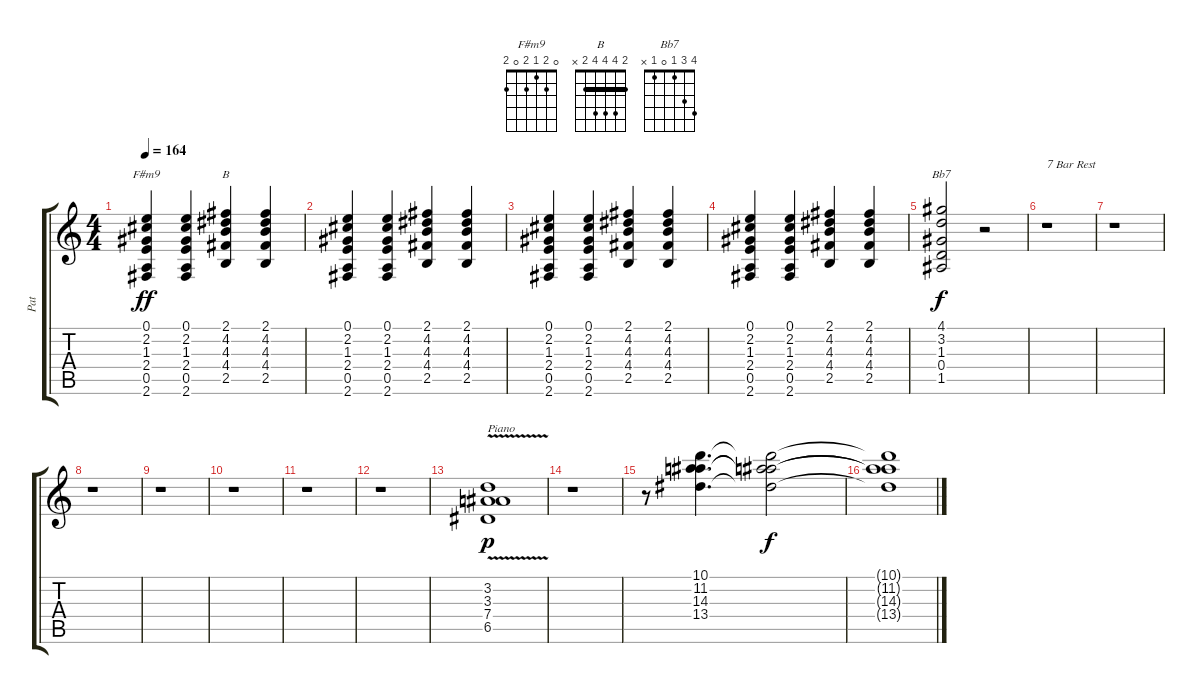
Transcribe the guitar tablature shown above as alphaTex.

\track ("Pat" "Pat") {instrument acousticguitarsteel}
\staff {score tabs}
\tuning (E4 B3 G3 D3 A2 E2) {hide}
\chord ("F#m9" 0 2 1 2 0 2)
\chord ("B" 2 4 4 4 2 x) {barre 2}
\chord ("Bb7" 4 3 1 0 1 x)
\ts (4 4)
\tempo 164
\clef g2
\ks c
(0.1 2.2 1.3 2.4 0.5 2.6).4{ch "F#m9" dy ff} (0.1 2.2 1.3 2.4 0.5 2.6).4 (2.1 4.2 4.3 4.4 2.5).4{ch "B"} (2.1 4.2 4.3 4.4 2.5).4 |
(0.1 2.2 1.3 2.4 0.5 2.6).4 (0.1 2.2 1.3 2.4 0.5 2.6).4 (2.1 4.2 4.3 4.4 2.5).4 (2.1 4.2 4.3 4.4 2.5).4 |
(0.1 2.2 1.3 2.4 0.5 2.6).4 (0.1 2.2 1.3 2.4 0.5 2.6).4 (2.1 4.2 4.3 4.4 2.5).4 (2.1 4.2 4.3 4.4 2.5).4 |
(0.1 2.2 1.3 2.4 0.5 2.6).4 (0.1 2.2 1.3 2.4 0.5 2.6).4 (2.1 4.2 4.3 4.4 2.5).4 (2.1 4.2 4.3 4.4 2.5).4 |
(4.1 3.2 1.3 0.4 1.5).2{ch "Bb7" dy f} r.2 |
r.1{txt "7 Bar Rest"} |
r.1 |
r.1 |
r.1 |
r.1 |
r.1 |
r.1 |
(3.2{v} 3.3{v} 7.4{v} 6.5{v}).1{txt "Piano" dy p} |
r.1 |
r.8 (10.1 11.2 14.3 13.4).4{d} (10.1{t} 11.2{t} 14.3{t} 13.4{t}).2{dy f} |
(10.1{t} 11.2{t} 14.3{t} 13.4{t}).1
